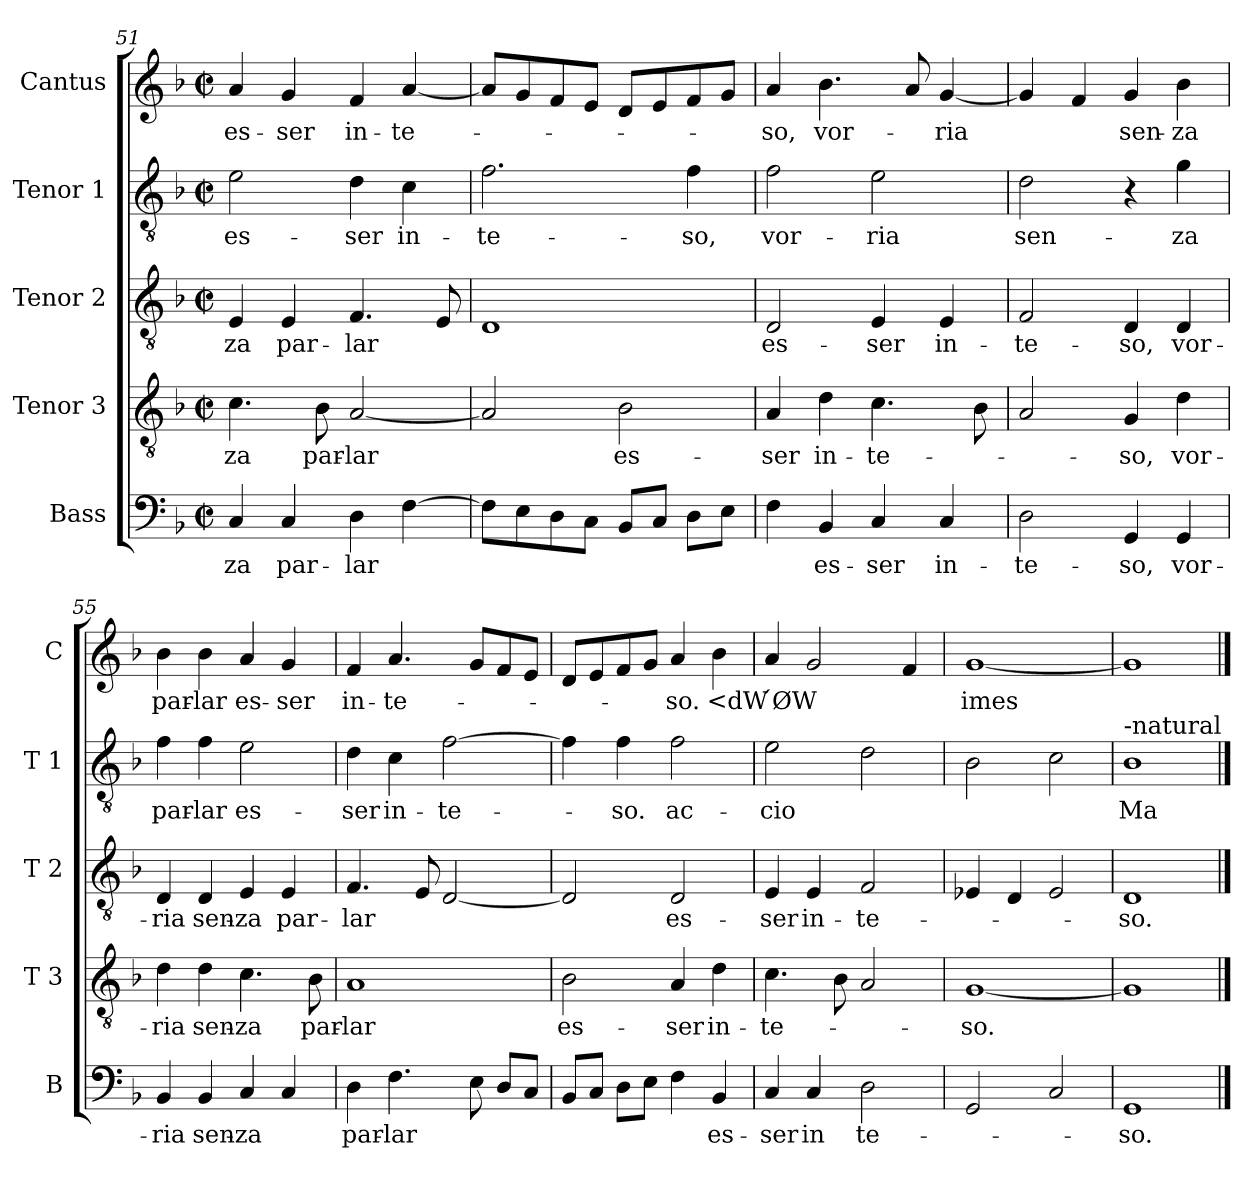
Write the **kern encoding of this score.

**kern	**text	**kern	**text	**kern	**text	**kern	**text	**kern	**text
*part5	*part5	*part4	*part4	*part3	*part3	*part2	*part2	*part1	*part1
*staff5	*staff5	*staff4	*staff4	*staff3	*staff3	*staff2	*staff2	*staff1	*staff1
*I"Bass	*	*I"Tenor 3	*	*I"Tenor 2	*	*I"Tenor 1	*	*I"Cantus	*
*I'B	*	*I'T 3	*	*I'T 2	*	*I'T 1	*	*I'C	*
!!LO:PB:g=z
*clefF4	*	*clefGv2	*	*clefGv2	*	*clefGv2	*	*clefG2	*
*k[b-]	*	*k[b-]	*	*k[b-]	*	*k[b-]	*	*k[b-]	*
*F:	*	*F:	*	*F:	*	*F:	*	*F:	*
*M2/2	*	*M2/2	*	*M2/2	*	*M2/2	*	*M2/2	*
*met(c|)	*	*met(c|)	*	*met(c|)	*	*met(c|)	*	*met(c|)	*
=51	=51	=51	=51	=51	=51	=51	=51	=51	=51
4C/	-za	4.c\	-za	4E/	-za	2e\	es-	4a/	es-
4C/	par-	.	.	4E/	par-	.	.	4g/	-ser
.	.	8B-\	par-	.	.	.	.	.	.
4D\	-lar	[2A/	-lar	4.F/	-lar	4d\	-ser	4f/	in-
[4F\	.	.	.	.	.	4c\	in-	[4a/	-te-
.	.	.	.	8E/	.	.	.	.	.
=52	=52	=52	=52	=52	=52	=52	=52	=52	=52
8F\L]	.	2A/]	.	1D	.	2.f\	-te-	8a/L]	.
8E\	.	.	.	.	.	.	.	8g/	.
8D\	.	.	.	.	.	.	.	8f/	.
8C\J	.	.	.	.	.	.	.	8e/J	.
8BB-/L	.	2B-\	es-	.	.	.	.	8d/L	.
8C/J	.	.	.	.	.	.	.	8e/	.
8D\L	.	.	.	.	.	4f\	-so,	8f/	.
8E\J	.	.	.	.	.	.	.	8g/J	.
=53	=53	=53	=53	=53	=53	=53	=53	=53	=53
4F\	.	4A/	-ser	2D/	es-	2f\	vor-	4a/	-so,
4BB-/	es-	4d\	in-	.	.	.	.	4.b-\	vor-
4C/	-ser	4.c\	-te-	4E/	-ser	2e\	-ria	.	.
.	.	.	.	.	.	.	.	8a/	.
4C/	in-	.	.	4E/	in-	.	.	[4g/	-ria
.	.	8B-\	.	.	.	.	.	.	.
=54	=54	=54	=54	=54	=54	=54	=54	=54	=54
2D\	-te-	2A/	.	2F/	-te-	2d\	sen-	4g/]	.
.	.	.	.	.	.	.	.	4f/	.
4GG/	-so,	4G/	-so,	4D/	-so,	4r	.	4g/	sen-
4GG/	vor-	4d\	vor-	4D/	vor-	4g\	-za	4b-\	-za
=55	=55	=55	=55	=55	=55	=55	=55	=55	=55
4BB-/	-ria	4d\	-ria	4D/	-ria	4f\	par-	4b-\	par-
4BB-/	sen-	4d\	sen-	4D/	sen-	4f\	-lar	4b-\	-lar
4C/	-za	4.c\	-za	4E/	-za	2e\	es-	4a/	es-
4C/	.	.	.	4E/	par-	.	.	4g/	-ser
.	.	8B-\	par-	.	.	.	.	.	.
!!LO:LB:g=z
=56	=56	=56	=56	=56	=56	=56	=56	=56	=56
4D\	par-	1A	-lar	4.F/	-lar	4d\	-ser	4f/	in-
4.F\	-lar	.	.	.	.	4c\	in-	4.a/	-te-
.	.	.	.	8E/	.	.	.	.	.
.	.	.	.	[2D/	.	[2f\	-te-	.	.
8E\	.	.	.	.	.	.	.	8g/L	.
8D/L	.	.	.	.	.	.	.	8f/	.
8C/J	.	.	.	.	.	.	.	8e/J	.
=57	=57	=57	=57	=57	=57	=57	=57	=57	=57
8BB-/L	.	2B-\	es-	2D/]	.	4f\]	.	8d/L	.
8C/J	.	.	.	.	.	.	.	8e/	.
8D\L	.	.	.	.	.	4f\	-so.	8f/	.
8E\J	.	.	.	.	.	.	.	8g/J	.
4F\	.	4A/	-ser	2D/	es-	2f\	ac-	4a/	-so.
4BB-/	es-	4d\	in-	.	.	.	.	4b-\	<dW
=58	=58	=58	=58	=58	=58	=58	=58	=58	=58
4C/	-ser	4.c\	-te-	4E/	-ser	2e\	-cio	4a/	´ØW
4C/	in	.	.	4E/	in-	.	.	2g/	.
.	.	8B-\	.	.	.	.	.	.	.
2D\	te-	2A/	.	2F/	-te-	2d\	.	.	.
.	.	.	.	.	.	.	.	4f/	.
=59	=59	=59	=59	=59	=59	=59	=59	=59	=59
2GG/	.	[1G	-so.	4E-X/	.	2B-\	.	[1g	imes
.	.	.	.	4D/	.	.	.	.	.
2C/	.	.	.	2E-/	.	2c\	.	.	.
=60	=60	=60	=60	=60	=60	=60	=60	=60	=60
!	!	!	!	!	!	!LO:TX:a:t=-natural	!	!	!
1GG	-so.	1G]	.	1D	-so.	1B-	Ma-	1g]	.
==	==	==	==	==	==	==	==	==	==
*-	*-	*-	*-	*-	*-	*-	*-	*-	*-
